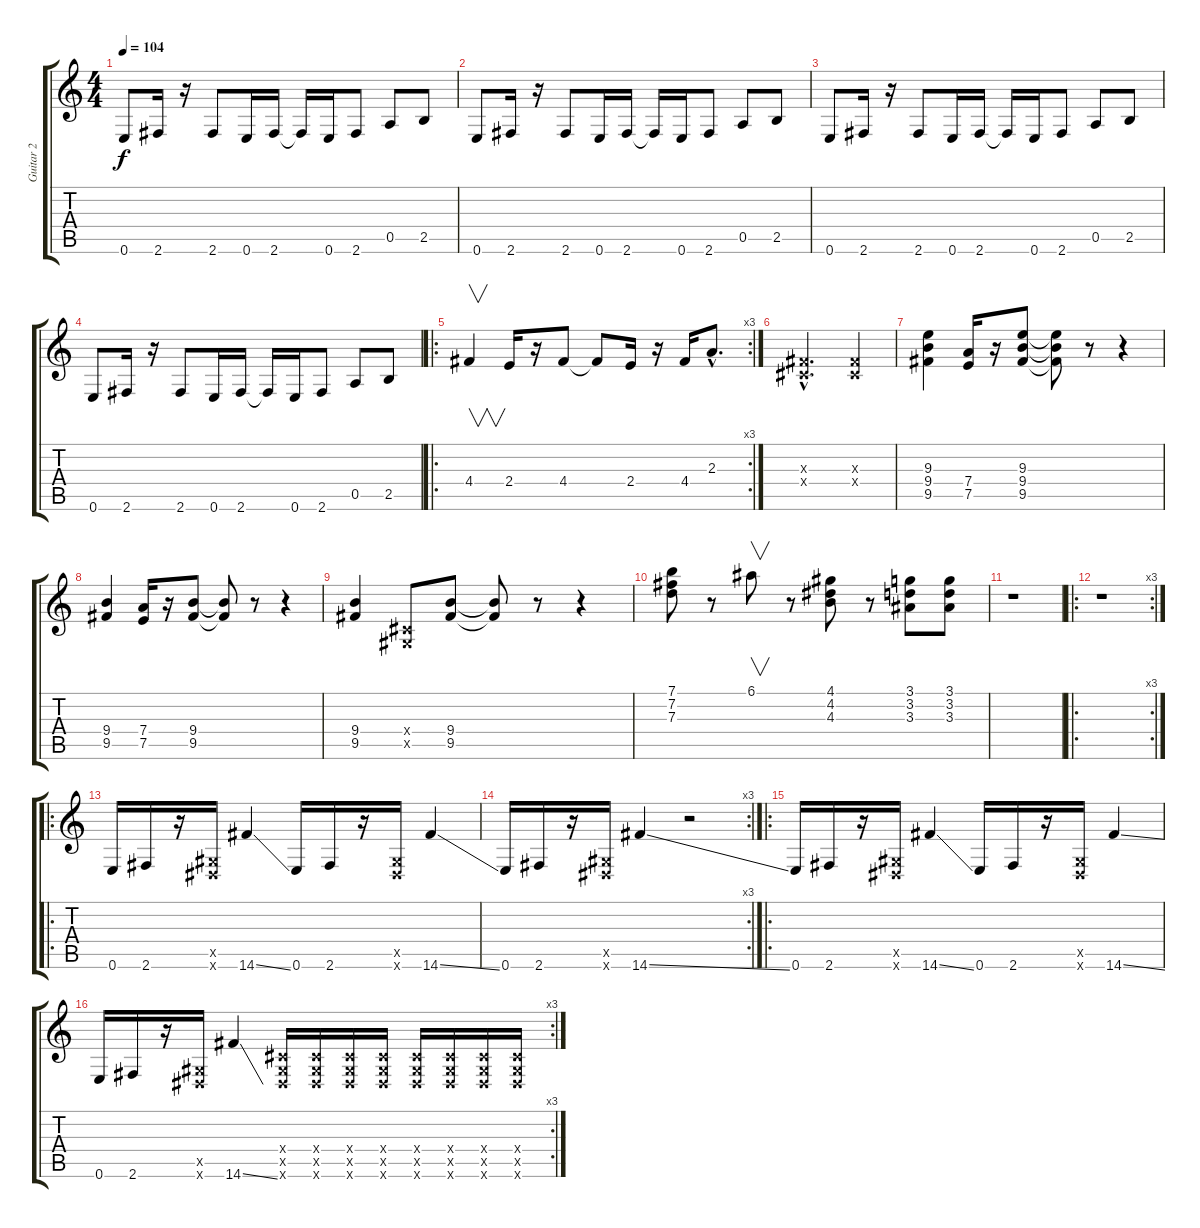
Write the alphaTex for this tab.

\track ("Guitar 2" "Guitar 2") {instrument distortionguitar}
\staff {score tabs}
\tuning (E4 B3 G3 D3 A2 E2) {hide}
\ts (4 4)
\tempo 104
\clef g2
\ks c
0.6.8{dy f} 2.6.16 r.16 2.6.8 0.6.16 2.6.16 2.6{t}.16 0.6.16 2.6.8 0.5.8 2.5.8 |
0.6.8 2.6.16 r.16 2.6.8 0.6.16 2.6.16 2.6{t}.16 0.6.16 2.6.8 0.5.8 2.5.8 |
0.6.8 2.6.16 r.16 2.6.8 0.6.16 2.6.16 2.6{t}.16 0.6.16 2.6.8 0.5.8 2.5.8 |
0.6.8 2.6.16 r.16 2.6.8 0.6.16 2.6.16 2.6{t}.16 0.6.16 2.6.8 0.5.8 2.5.8 |
\ro
\rc 3
4.4.4{v} 2.4.16 r.16 4.4.8 4.4{t}.8 2.4.16 r.16 4.4.16 2.3{hac}.8{d} |
(-1.3{hac x} -1.4{hac x}).2{d} (-1.3{x} -1.4{x}).4 |
(9.3 9.4 9.5).4 (7.4 7.5).16 r.16 (9.3 9.4 9.5).8 (9.3{t} 9.4{t} 9.5{t}).8 r.8 r.4 |
(9.4 9.5).4 (7.4 7.5).16 r.16 (9.4 9.5).8 (9.4{t} 9.5{t}).8 r.8 r.4 |
(9.4 9.5).4 (-1.4{x} -1.5{x}).8 (9.4 9.5).8 (9.4{t} 9.5{t}).8 r.8 r.4 |
(7.1 7.2 7.3).8 r.8 6.1.8{v} r.8 (4.1 4.2 4.3).8 r.8 (3.1 3.2 3.3).8 (3.1 3.2 3.3).8 |
r.1 |
\ro
\rc 3
r.1 |
\ro
0.6.16 2.6.16 r.16 (-1.5{x} -1.6{x}).16 14.6{ss}.4 0.6.16 2.6.16 r.16 (-1.5{x} -1.6{x}).16 14.6{ss}.4 |
\rc 3
0.6.16 2.6.16 r.16 (-1.5{x} -1.6{x}).16 14.6{ss}.4 r.2 |
\ro
0.6.16 2.6.16 r.16 (-1.5{x} -1.6{x}).16 14.6{ss}.4 0.6.16 2.6.16 r.16 (-1.5{x} -1.6{x}).16 14.6{ss}.4 |
\rc 3
0.6.16 2.6.16 r.16 (-1.5{x} -1.6{x}).16 14.6{ss}.4 (-1.4{x} -1.5{x} -1.6{x}).16 (-1.4{x} -1.5{x} -1.6{x}).16 (-1.4{x} -1.5{x} -1.6{x}).16 (-1.4{x} -1.5{x} -1.6{x}).16 (-1.4{x} -1.5{x} -1.6{x}).16 (-1.4{x} -1.5{x} -1.6{x}).16 (-1.4{x} -1.5{x} -1.6{x}).16 (-1.4{x} -1.5{x} -1.6{x}).16
